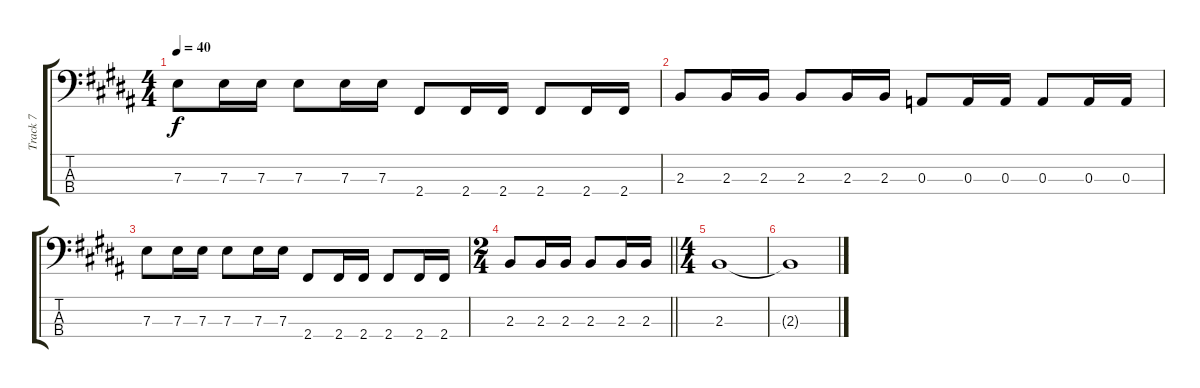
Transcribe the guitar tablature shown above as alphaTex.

\track ("Track 7" "Track 7") {instrument electricbassfinger}
\staff {score tabs}
\tuning (G2 D2 A1 E1) {hide}
\ts (4 4)
\tempo 40
\clef f4
\ks b
7.3.8{dy f} 7.3.16 7.3.16 7.3.8 7.3.16 7.3.16 2.4.8 2.4.16 2.4.16 2.4.8 2.4.16 2.4.16 |
2.3.8 2.3.16 2.3.16 2.3.8 2.3.16 2.3.16 0.3.8 0.3.16 0.3.16 0.3.8 0.3.16 0.3.16 |
7.3.8 7.3.16 7.3.16 7.3.8 7.3.16 7.3.16 2.4.8 2.4.16 2.4.16 2.4.8 2.4.16 2.4.16 |
\ts (2 4)
\barLineRight lightlight
2.3.8 2.3.16 2.3.16 2.3.8 2.3.16 2.3.16 |
\ts (4 4)
2.3.1 |
2.3{t}.1
